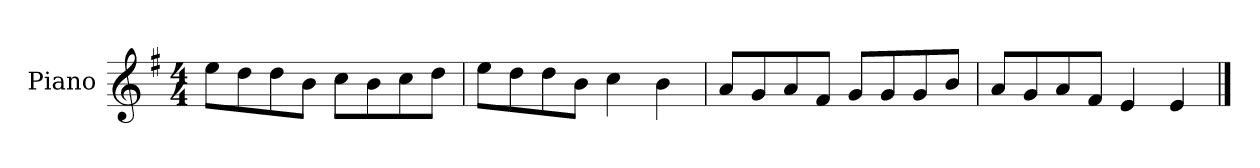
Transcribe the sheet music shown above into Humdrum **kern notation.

**kern
*part1
*staff1
*I"Piano
*I'P-no
*clefG2
*k[f#]
*M4/4
*MM90
=1
8ee\L
8dd\
8dd\
8b\J
8cc\L
8b\
8cc\
8dd\J
=2
8ee\L
8dd\
8dd\
8b\J
4cc\
4b\
=3
8a/L
8g/
8a/
8f#/J
8g/L
8g/
8g/
8b/J
=4
8a/L
8g/
8a/
8f#/J
4e/
4e/
==
*-
